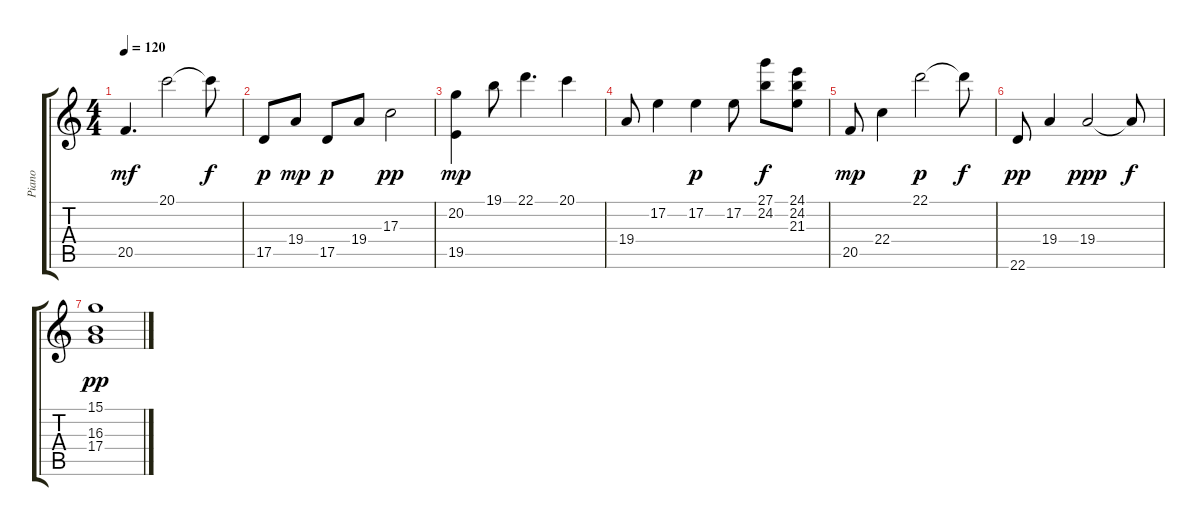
\track ("Piano" "Piano") {instrument acousticgrandpiano}
\staff {score tabs}
\tuning (E4 B3 G3 D3 A2 E2) {hide}
\ts (4 4)
\tempo 120
\clef g2
\ks c
20.5.4{d dy mf} 20.1.2 20.1{t}.8{dy f} |
17.5.8{dy p} 19.4.8{dy mp} 17.5.8{dy p} 19.4.8 17.3.2{dy pp} |
(20.2 19.5).4{dy mp} 19.1.8 22.1.4{d} 20.1.4 |
19.4.8 17.2.4 17.2.4{dy p} 17.2.8 (27.1 24.2).8{dy f} (24.1 24.2 21.3).8 |
20.5.8{dy mp} 22.4.4 22.1.2{dy p} 22.1{t}.8{dy f} |
22.6.8{dy pp} 19.4.4 19.4.2{dy ppp} 19.4{t}.8{dy f} |
(15.1 16.3 17.4).1{dy pp}
